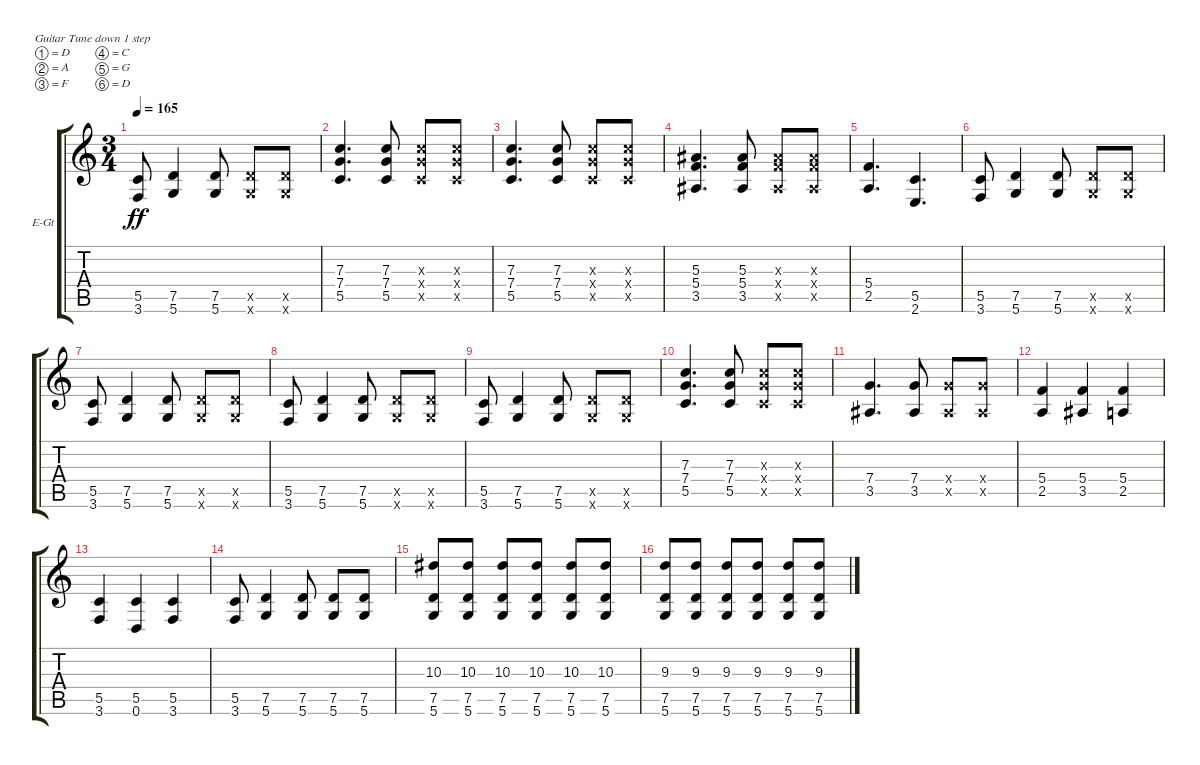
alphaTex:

\bracketExtendMode groupsimilarinstruments
\firstSystemTrackNameOrientation horizontal
\otherSystemsTrackNameOrientation horizontal
\track ("Electric Guitar 1" "E-Gt") {instrument distortionguitar}
\staff {score tabs}
\tuning (D4 A3 F3 C3 G2 D2)
\ts (3 4)
\tempo 165
\clef g2
\ks c
(3.6 5.5).8{dy ff} (5.6 7.5).4 (5.6 7.5).8 (5.6{x} 7.5{x}).8 (5.6{x} 7.5{x}).8 |
(5.5 7.4 7.3).4{d} (5.5 7.4 7.3).8 (5.5{x} 7.4{x} 7.3{x}).8 (5.5{x} 7.4{x} 7.3{x}).8 |
(5.5 7.4 7.3).4{d} (5.5 7.4 7.3).8 (5.5{x} 7.4{x} 7.3{x}).8 (5.5{x} 7.4{x} 7.3{x}).8 |
(3.5 5.4 5.3).4{d} (3.5 5.4 5.3).8 (3.5{x} 5.4{x} 5.3{x}).8 (3.5{x} 5.4{x} 5.3{x}).8 |
(2.5 5.4).4{d} (2.6 5.5).4{d} |
(3.6 5.5).8 (5.6 7.5).4 (5.6 7.5).8 (5.6{x} 7.5{x}).8 (5.6{x} 7.5{x}).8 |
(3.6 5.5).8 (5.6 7.5).4 (5.6 7.5).8 (5.6{x} 7.5{x}).8 (5.6{x} 7.5{x}).8 |
(3.6 5.5).8 (5.6 7.5).4 (5.6 7.5).8 (5.6{x} 7.5{x}).8 (5.6{x} 7.5{x}).8 |
(3.6 5.5).8 (5.6 7.5).4 (5.6 7.5).8 (5.6{x} 7.5{x}).8 (5.6{x} 7.5{x}).8 |
(5.5 7.4 7.3).4{d} (5.5 7.4 7.3).8 (5.5{x} 7.4{x} 7.3{x}).8 (5.5{x} 7.4{x} 7.3{x}).8 |
(3.5 7.4).4{d} (3.5 7.4).8 (3.5{x} 7.4{x}).8 (3.5{x} 7.4{x}).8 |
(2.5 5.4).4 (3.5 5.4).4 (2.5 5.4).4 |
(3.6 5.5).4 (0.6 5.5).4 (3.6 5.5).4 |
(3.6 5.5).8 (5.6 7.5).4 (5.6 7.5).8 (5.6 7.5).8 (5.6 7.5).8 |
(5.6 7.5 10.3).8 (5.6 7.5 10.3).8 (5.6 7.5 10.3).8 (5.6 7.5 10.3).8 (5.6 7.5 10.3).8 (5.6 7.5 10.3).8 |
(5.6 7.5 9.3).8 (5.6 7.5 9.3).8 (5.6 7.5 9.3).8 (5.6 7.5 9.3).8 (5.6 7.5 9.3).8 (5.6 7.5 9.3).8
